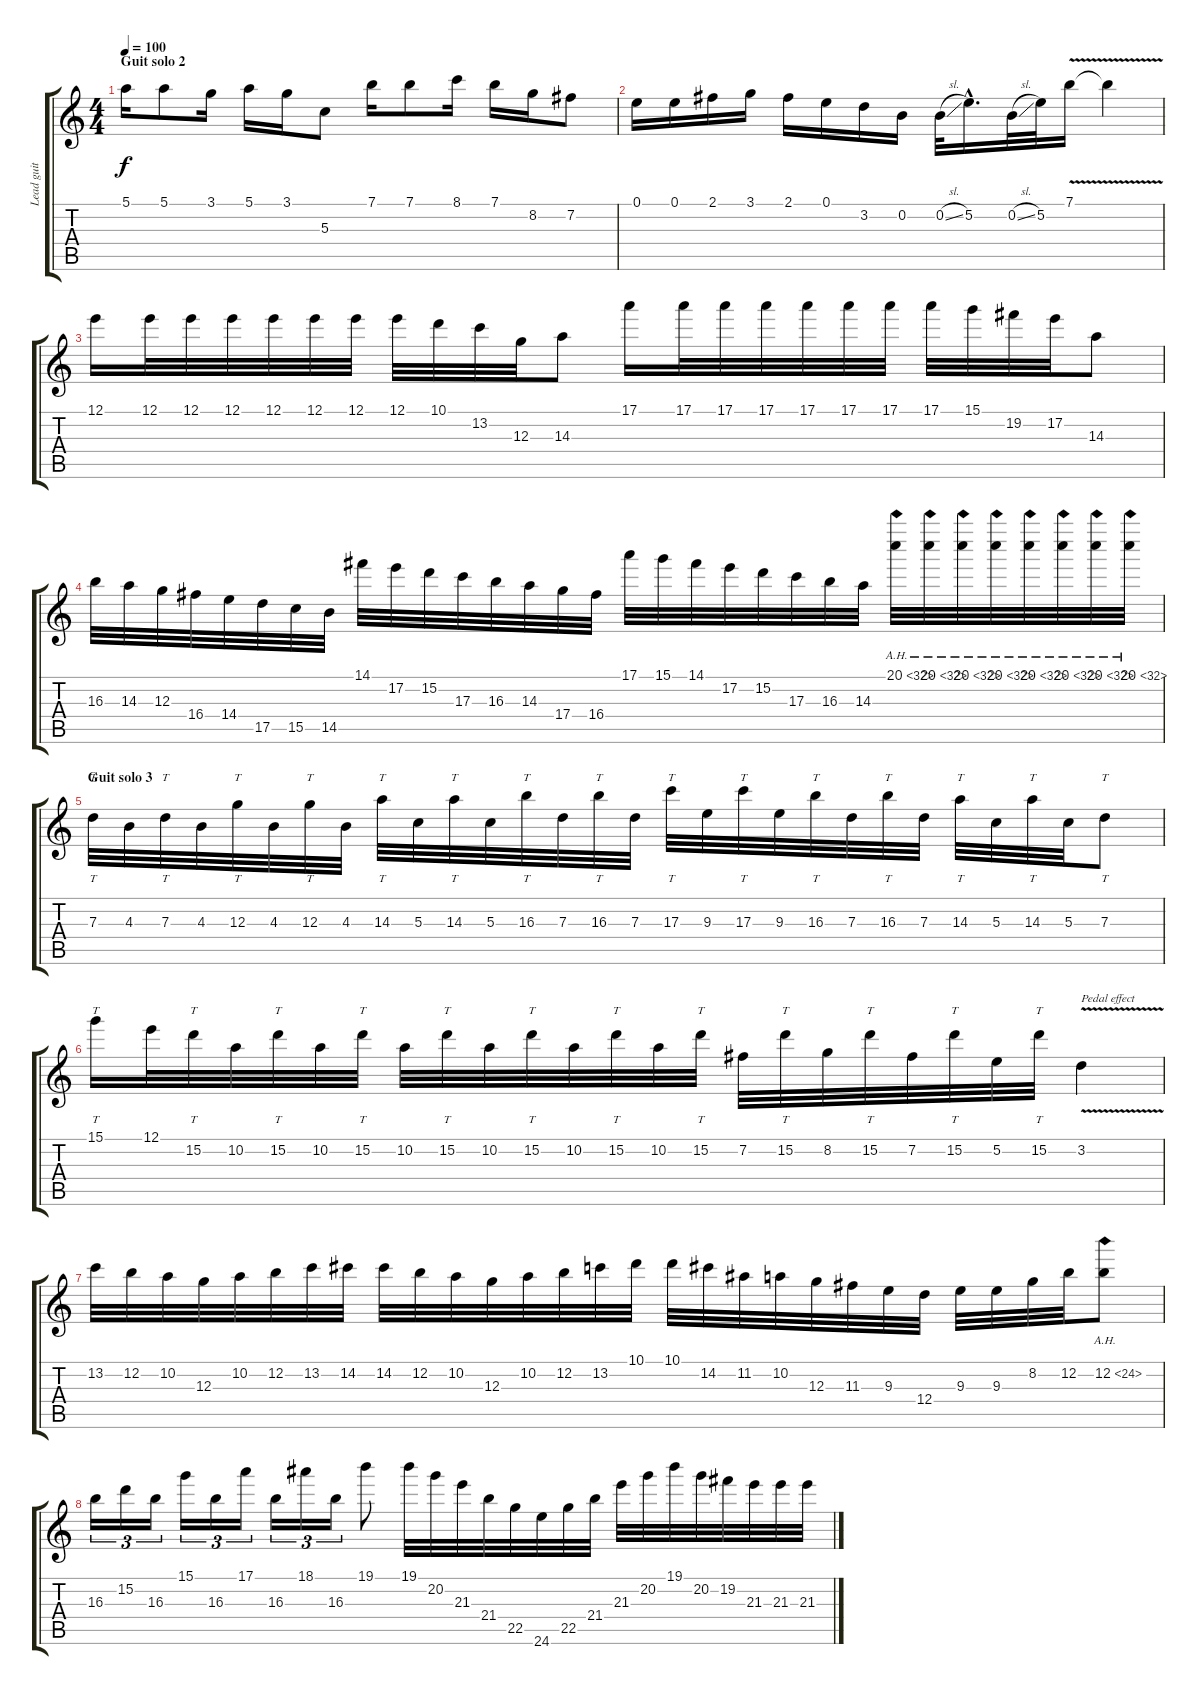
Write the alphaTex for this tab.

\track ("Lead guit 2" "Lead guit ") {instrument distortionguitar}
\staff {score tabs}
\tuning (E4 B3 G3 D3 A2 E2) {hide}
\ts (4 4)
\section ("" "Guit solo 2")
\tempo 100
\clef g2
\ks c
5.1.16{dy f} 5.1.8 3.1.16 5.1.16 3.1.16 5.3.8 7.1.16 7.1.8 8.1.16 7.1.16 8.2.16 7.2.8 |
0.1.16 0.1.16 2.1.16 3.1.16 2.1.16 0.1.16 3.2.16 0.2.16 0.2{sl}.32 5.2{hac}.16{d} 0.2{sl}.32 5.2.32 7.1{v}.16 7.1{t}.4 |
12.1.16 12.1.32 12.1.32 12.1.32 12.1.32 12.1.32 12.1.32 12.1.32 10.1.32 13.2.32 12.3.32 14.3.8 17.1.16 17.1.32 17.1.32 17.1.32 17.1.32 17.1.32 17.1.32 17.1.32 15.1.32 19.2.32 17.2.32 14.3.8 |
16.3.32 14.3.32 12.3.32 16.4.32 14.4.32 17.5.32 15.5.32 14.5.32 14.1.32 17.2.32 15.2.32 17.3.32 16.3.32 14.3.32 17.4.32 16.4.32 17.1.32 15.1.32 14.1.32 17.2.32 15.2.32 17.3.32 16.3.32 14.3.32 20.1{ah 12}.32 20.1{ah 12}.32 20.1{ah 12}.32 20.1{ah 12}.32 20.1{ah 12}.32 20.1{ah 12}.32 20.1{ah 12}.32 20.1{ah 12}.32 |
\section ("" "Guit solo 3")
7.3.32{tt} 4.3.32 7.3.32{tt} 4.3.32 12.3.32{tt} 4.3.32 12.3.32{tt} 4.3.32 14.3.32{tt} 5.3.32 14.3.32{tt} 5.3.32 16.3.32{tt} 7.3.32 16.3.32{tt} 7.3.32 17.3.32{tt} 9.3.32 17.3.32{tt} 9.3.32 16.3.32{tt} 7.3.32 16.3.32{tt} 7.3.32 14.3.32{tt} 5.3.32 14.3.32{tt} 5.3.32 7.3.8{tt} |
15.1.16{tt} 12.1.32 15.2.32{tt} 10.2.32 15.2.32{tt} 10.2.32 15.2.32{tt} 10.2.32 15.2.32{tt} 10.2.32 15.2.32{tt} 10.2.32 15.2.32{tt} 10.2.32 15.2.32{tt} 7.2.32 15.2.32{tt} 8.2.32 15.2.32{tt} 7.2.32 15.2.32{tt} 5.2.32 15.2.32{tt} 3.2{v}.4{txt "Pedal effect"} |
13.2.32 12.2.32 10.2.32 12.3.32 10.2.32 12.2.32 13.2.32 14.2.32 14.2.32 12.2.32 10.2.32 12.3.32 10.2.32 12.2.32 13.2.32 10.1.32 10.1.32 14.2.32 11.2.32 10.2.32 12.3.32 11.3.32 9.3.32 12.4.32 9.3.32 9.3.32 8.2.32 12.2.32 12.2{ah 12}.8 |
16.3.16{tu (3 2)} 15.2.16{tu (3 2)} 16.3.16{tu (3 2)} 15.1.16{tu (3 2)} 16.3.16{tu (3 2)} 17.1.16{tu (3 2)} 16.3.16{tu (3 2)} 18.1.16{tu (3 2)} 16.3.16{tu (3 2)} 19.1.8 19.1.32 20.2.32 21.3.32 21.4.32 22.5.32 24.6.32 22.5.32 21.4.32 21.3.32 20.2.32 19.1.32 20.2.32 19.2.32 21.3.32 21.3.32 21.3.32
